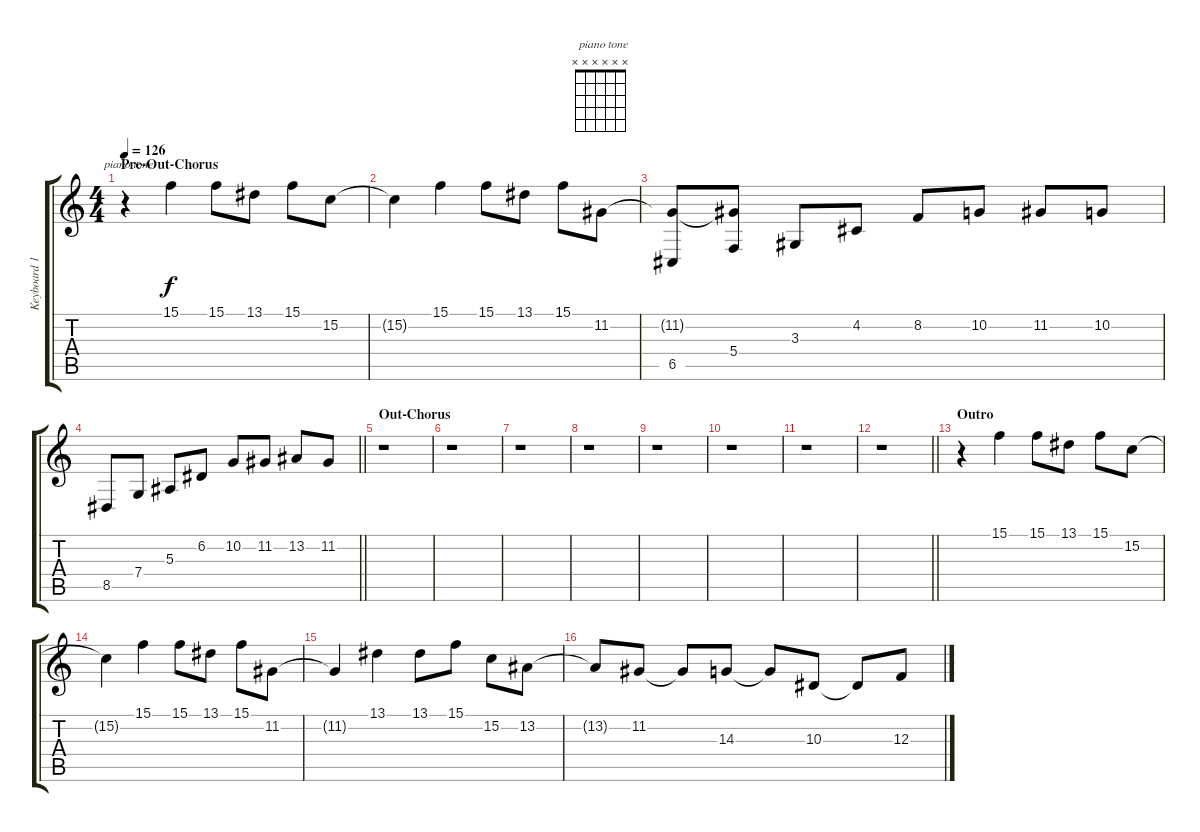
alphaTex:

\track ("Keyboard 1" "Keyboard 1") {instrument brightacousticpiano}
\staff {score tabs}
\tuning (D4 A3 F3 C3 G2 C2) {hide}
\chord ("  piano tone" x x x x x x)
\ts (4 4)
\section ("" "Pre-Out-Chorus")
\tempo 126
\clef g2
\ks c
r.4{ch "  piano tone" dy f volume 10 instrument brightacousticpiano} 15.1.4 15.1.8 13.1.8 15.1.8 15.2.8 |
15.2{t}.4 15.1.4 15.1.8 13.1.8 15.1.8 11.2.8 |
(11.2{t} 6.5).8 (11.2{t} 5.4).8 3.3.8 4.2.8 8.2.8 10.2.8 11.2.8 10.2.8 |
\barLineRight lightlight
8.5.8 7.4.8 5.3.8 6.2.8 10.2.8 11.2.8 13.2.8 11.2.8 |
\section ("" "Out-Chorus")
r.1 |
r.1 |
r.1 |
r.1 |
r.1 |
r.1 |
r.1 |
\barLineRight lightlight
r.1 |
\section ("" "Outro")
r.4{volume 12} 15.1.4 15.1.8 13.1.8 15.1.8 15.2.8 |
15.2{t}.4 15.1.4 15.1.8 13.1.8 15.1.8 11.2.8 |
11.2{t}.4 13.1.4 13.1.8 15.1.8 15.2.8 13.2.8 |
13.2{t}.8 11.2.8 11.2{t}.8 14.3.8 14.3{t}.8 10.3.8 10.3{t}.8 12.3.8
